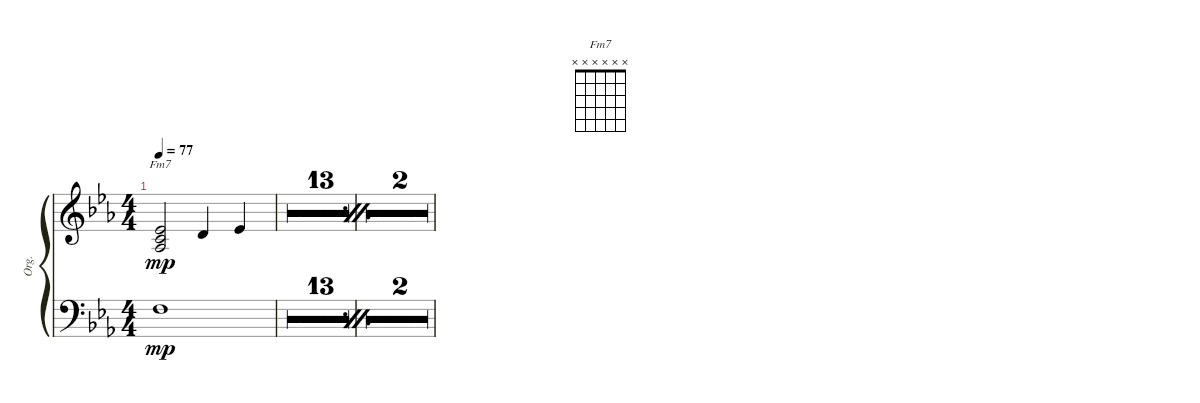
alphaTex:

\bracketExtendMode groupsimilarinstruments
\otherSystemsTrackNameOrientation horizontal
\defaultBarNumberDisplay FirstOfSystem
\track ("Organ" "Org.") {multiBarRest instrument drawbarorgan}
\staff {score}
\tuning (E4 B3 G3 D3 A2 E2)
\displaytranspose -12
\chord ("Fm7" x x x x x x)
\ts (4 4)
\tempo 77
\clef g2
\ks eb
(13.2{t acc forcenatural} 11.1{t acc b} 13.3{acc b}).2{ch "Fm7" dy mp beam Up} 15.2{acc forcenatural}.4{beam Up} 20.3{acc b}.4{beam Up} |
\simile firstofdouble
|
\simile secondofdouble
|
\simile firstofdouble
|
\simile secondofdouble
|
\simile firstofdouble
|
\simile secondofdouble
|
\simile firstofdouble
|
\simile secondofdouble
|
\simile firstofdouble
|
\simile secondofdouble
|
\simile firstofdouble
|
\simile secondofdouble
|
\simile firstofdouble
|
\tempo 81
\simile secondofdouble
|
\simile firstofdouble
\staff {score}
\tuning (E4 B3 G3 D3 A2 E2)
\clef f4
\ottava regular
\simile none
\ks eb
3.4{acc forcenatural}.1{dy mp beam Up} |
\simile firstofdouble
|
\simile secondofdouble
|
\simile firstofdouble
|
\simile secondofdouble
|
\simile firstofdouble
|
\simile secondofdouble
|
\simile firstofdouble
|
\simile secondofdouble
|
\simile firstofdouble
|
\simile secondofdouble
|
\simile firstofdouble
|
\simile secondofdouble
|
\simile firstofdouble
|
\simile secondofdouble
|
\simile firstofdouble
